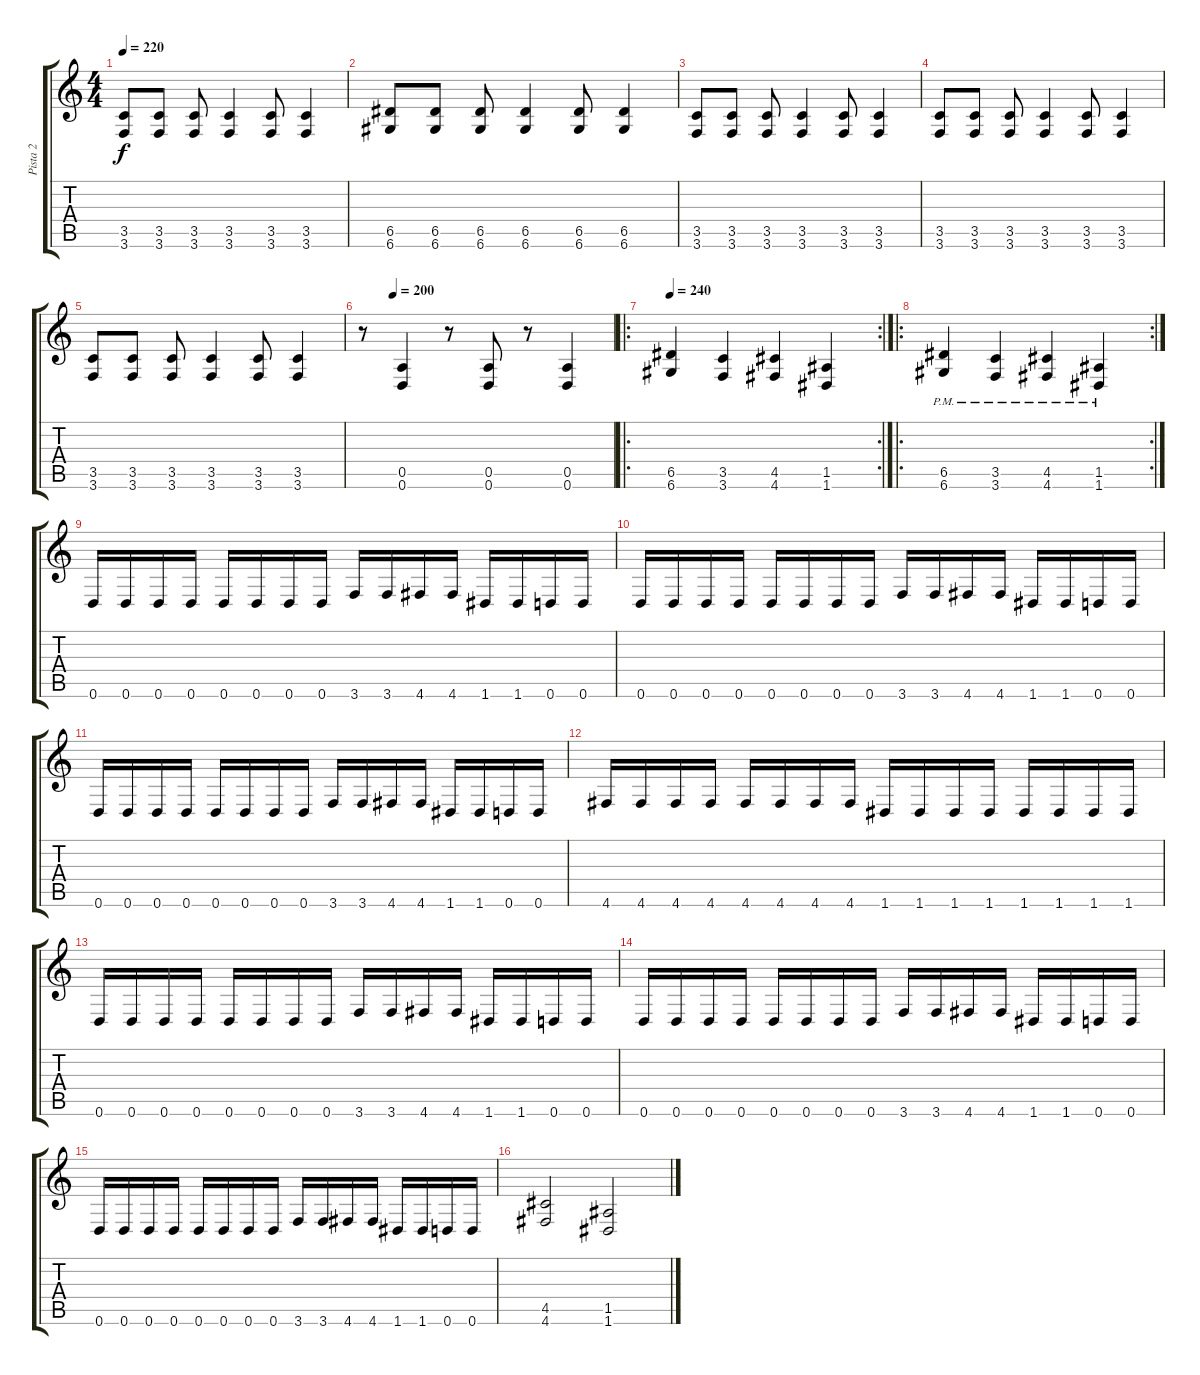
\track ("Pista 2" "Pista 2") {instrument distortionguitar}
\staff {score tabs}
\tuning (E4 B3 G3 D3 A2 D2) {hide}
\ts (4 4)
\tempo 220
\clef g2
\ks c
(3.5 3.6).8{dy f} (3.5 3.6).8 (3.5 3.6).8 (3.5 3.6).4 (3.5 3.6).8 (3.5 3.6).4 |
(6.5 6.6).8 (6.5 6.6).8 (6.5 6.6).8 (6.5 6.6).4 (6.5 6.6).8 (6.5 6.6).4 |
(3.5 3.6).8 (3.5 3.6).8 (3.5 3.6).8 (3.5 3.6).4 (3.5 3.6).8 (3.5 3.6).4 |
(3.5 3.6).8 (3.5 3.6).8 (3.5 3.6).8 (3.5 3.6).4 (3.5 3.6).8 (3.5 3.6).4 |
(3.5 3.6).8 (3.5 3.6).8 (3.5 3.6).8 (3.5 3.6).4 (3.5 3.6).8 (3.5 3.6).4 |
\tempo (200 0.125)
r.8 (0.5 0.6).4 r.8 (0.5 0.6).8 r.8 (0.5 0.6).4 |
\ro
\rc 2
\tempo 240
(6.5 6.6).4 (3.5 3.6).4 (4.5 4.6).4 (1.5 1.6).4 |
\ro
\rc 2
(6.5{pm} 6.6{pm}).4 (3.5{pm} 3.6{pm}).4 (4.5{pm} 4.6{pm}).4 (1.5{pm} 1.6{pm}).4 |
0.6.16 0.6.16 0.6.16 0.6.16 0.6.16 0.6.16 0.6.16 0.6.16 3.6.16 3.6.16 4.6.16 4.6.16 1.6.16 1.6.16 0.6.16 0.6.16 |
0.6.16 0.6.16 0.6.16 0.6.16 0.6.16 0.6.16 0.6.16 0.6.16 3.6.16 3.6.16 4.6.16 4.6.16 1.6.16 1.6.16 0.6.16 0.6.16 |
0.6.16 0.6.16 0.6.16 0.6.16 0.6.16 0.6.16 0.6.16 0.6.16 3.6.16 3.6.16 4.6.16 4.6.16 1.6.16 1.6.16 0.6.16 0.6.16 |
4.6.16 4.6.16 4.6.16 4.6.16 4.6.16 4.6.16 4.6.16 4.6.16 1.6.16 1.6.16 1.6.16 1.6.16 1.6.16 1.6.16 1.6.16 1.6.16 |
0.6.16 0.6.16 0.6.16 0.6.16 0.6.16 0.6.16 0.6.16 0.6.16 3.6.16 3.6.16 4.6.16 4.6.16 1.6.16 1.6.16 0.6.16 0.6.16 |
0.6.16 0.6.16 0.6.16 0.6.16 0.6.16 0.6.16 0.6.16 0.6.16 3.6.16 3.6.16 4.6.16 4.6.16 1.6.16 1.6.16 0.6.16 0.6.16 |
0.6.16 0.6.16 0.6.16 0.6.16 0.6.16 0.6.16 0.6.16 0.6.16 3.6.16 3.6.16 4.6.16 4.6.16 1.6.16 1.6.16 0.6.16 0.6.16 |
(4.5 4.6).2 (1.5 1.6).2
